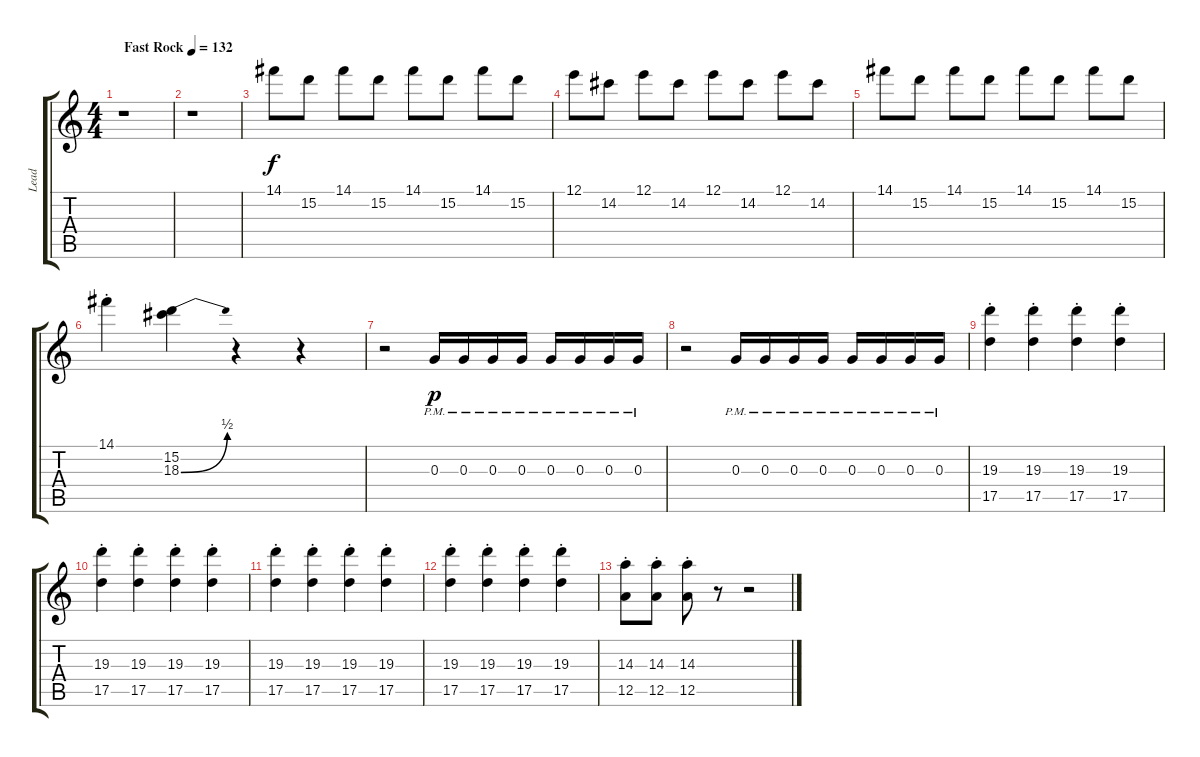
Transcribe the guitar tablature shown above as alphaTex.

\track ("Lead" "Lead") {instrument overdrivenguitar}
\staff {score tabs}
\tuning (E4 B3 G3 D3 A2 E2) {hide}
\ts (4 4)
\tempo (132 "Fast Rock")
\clef g2
\ks c
r.1{dy f instrument overdrivenguitar} |
r.1 |
14.1.8 15.2.8 14.1.8 15.2.8 14.1.8 15.2.8 14.1.8 15.2.8 |
12.1.8 14.2.8 12.1.8 14.2.8 12.1.8 14.2.8 12.1.8 14.2.8 |
14.1.8 15.2.8 14.1.8 15.2.8 14.1.8 15.2.8 14.1.8 15.2.8 |
14.1{st}.4 (15.2 18.3{be (bend 0 0 60 2)}).4 r.4 r.4 |
r.2 0.3{pm}.16{dy p} 0.3{pm}.16 0.3{pm}.16 0.3{pm}.16 0.3{pm}.16 0.3{pm}.16 0.3{pm}.16 0.3{pm}.16 |
r.2 0.3{pm}.16 0.3{pm}.16 0.3{pm}.16 0.3{pm}.16 0.3{pm}.16 0.3{pm}.16 0.3{pm}.16 0.3{pm}.16 |
(19.3{st} 17.5{st}).4 (19.3{st} 17.5{st}).4 (19.3{st} 17.5{st}).4 (19.3{st} 17.5{st}).4 |
(19.3{st} 17.5{st}).4 (19.3{st} 17.5{st}).4 (19.3{st} 17.5{st}).4 (19.3{st} 17.5{st}).4 |
(19.3{st} 17.5{st}).4 (19.3{st} 17.5{st}).4 (19.3{st} 17.5{st}).4 (19.3{st} 17.5{st}).4 |
(19.3{st} 17.5{st}).4 (19.3{st} 17.5{st}).4 (19.3{st} 17.5{st}).4 (19.3{st} 17.5{st}).4 |
(14.3{st} 12.5{st}).8 (14.3{st} 12.5{st}).8 (14.3{st} 12.5{st}).8 r.8 r.2
